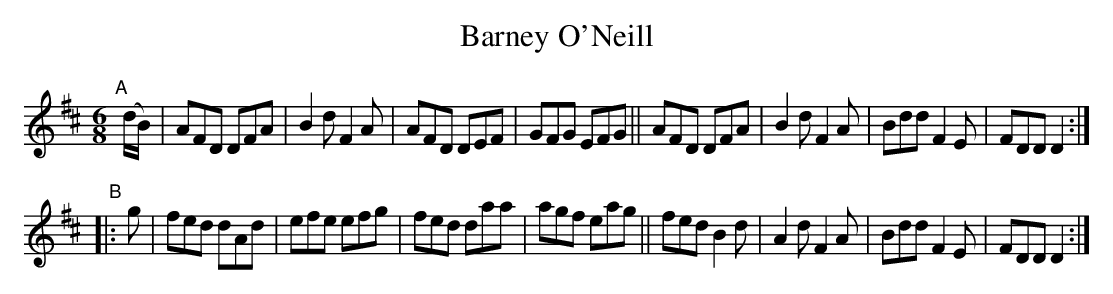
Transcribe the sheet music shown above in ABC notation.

X:1
T: Barney O'Neill
M: 6/8
L: 1/8
K: D
"^A"[|] (d/B/) \
 | AFD DFA | B2d F2A | AFD DEF | GFG EFG \
|| AFD DFA | B2d F2A | Bdd F2E | FDD D2 :|
"^B"|: g \
 | fed dAd | efe efg | fed daa | agf eag \
|| fed B2d | A2d F2A | Bdd F2E | FDD D2 :|
